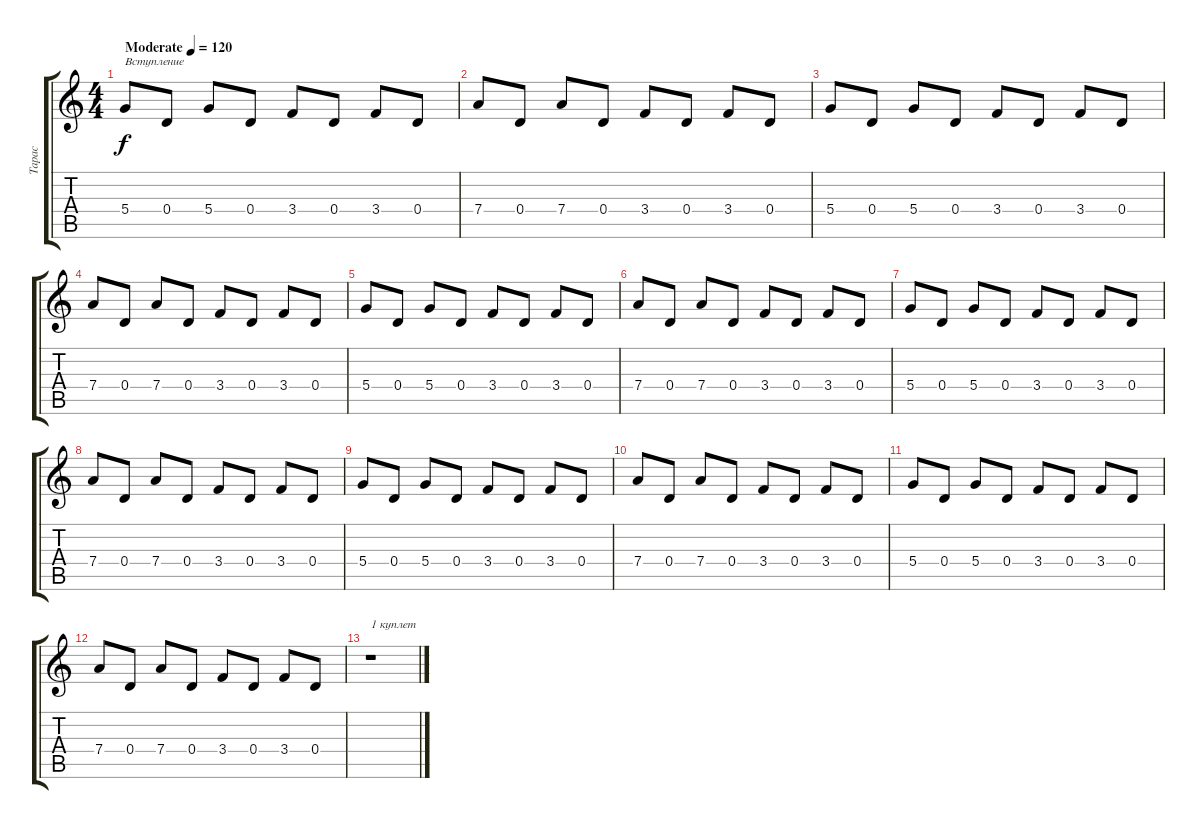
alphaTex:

\track ("Тарас" "Тарас") {instrument overdrivenguitar}
\staff {score tabs}
\tuning (E4 B3 G3 D3 A2 E2) {hide}
\ts (4 4)
\tempo (120 "Moderate")
\clef g2
\ks c
5.4.8{txt "Вступление" dy f instrument overdrivenguitar} 0.4.8 5.4.8 0.4.8 3.4.8 0.4.8 3.4.8 0.4.8 |
7.4.8 0.4.8 7.4.8 0.4.8 3.4.8 0.4.8 3.4.8 0.4.8 |
5.4.8 0.4.8 5.4.8 0.4.8 3.4.8 0.4.8 3.4.8 0.4.8 |
7.4.8 0.4.8 7.4.8 0.4.8 3.4.8 0.4.8 3.4.8 0.4.8 |
5.4.8 0.4.8 5.4.8 0.4.8 3.4.8 0.4.8 3.4.8 0.4.8 |
7.4.8 0.4.8 7.4.8 0.4.8 3.4.8 0.4.8 3.4.8 0.4.8 |
5.4.8 0.4.8 5.4.8 0.4.8 3.4.8 0.4.8 3.4.8 0.4.8 |
7.4.8 0.4.8 7.4.8 0.4.8 3.4.8 0.4.8 3.4.8 0.4.8 |
5.4.8 0.4.8 5.4.8 0.4.8 3.4.8 0.4.8 3.4.8 0.4.8 |
7.4.8 0.4.8 7.4.8 0.4.8 3.4.8 0.4.8 3.4.8 0.4.8 |
5.4.8 0.4.8 5.4.8 0.4.8 3.4.8 0.4.8 3.4.8 0.4.8 |
7.4.8 0.4.8 7.4.8 0.4.8 3.4.8 0.4.8 3.4.8 0.4.8 |
r.1{txt "1 куплет"}
